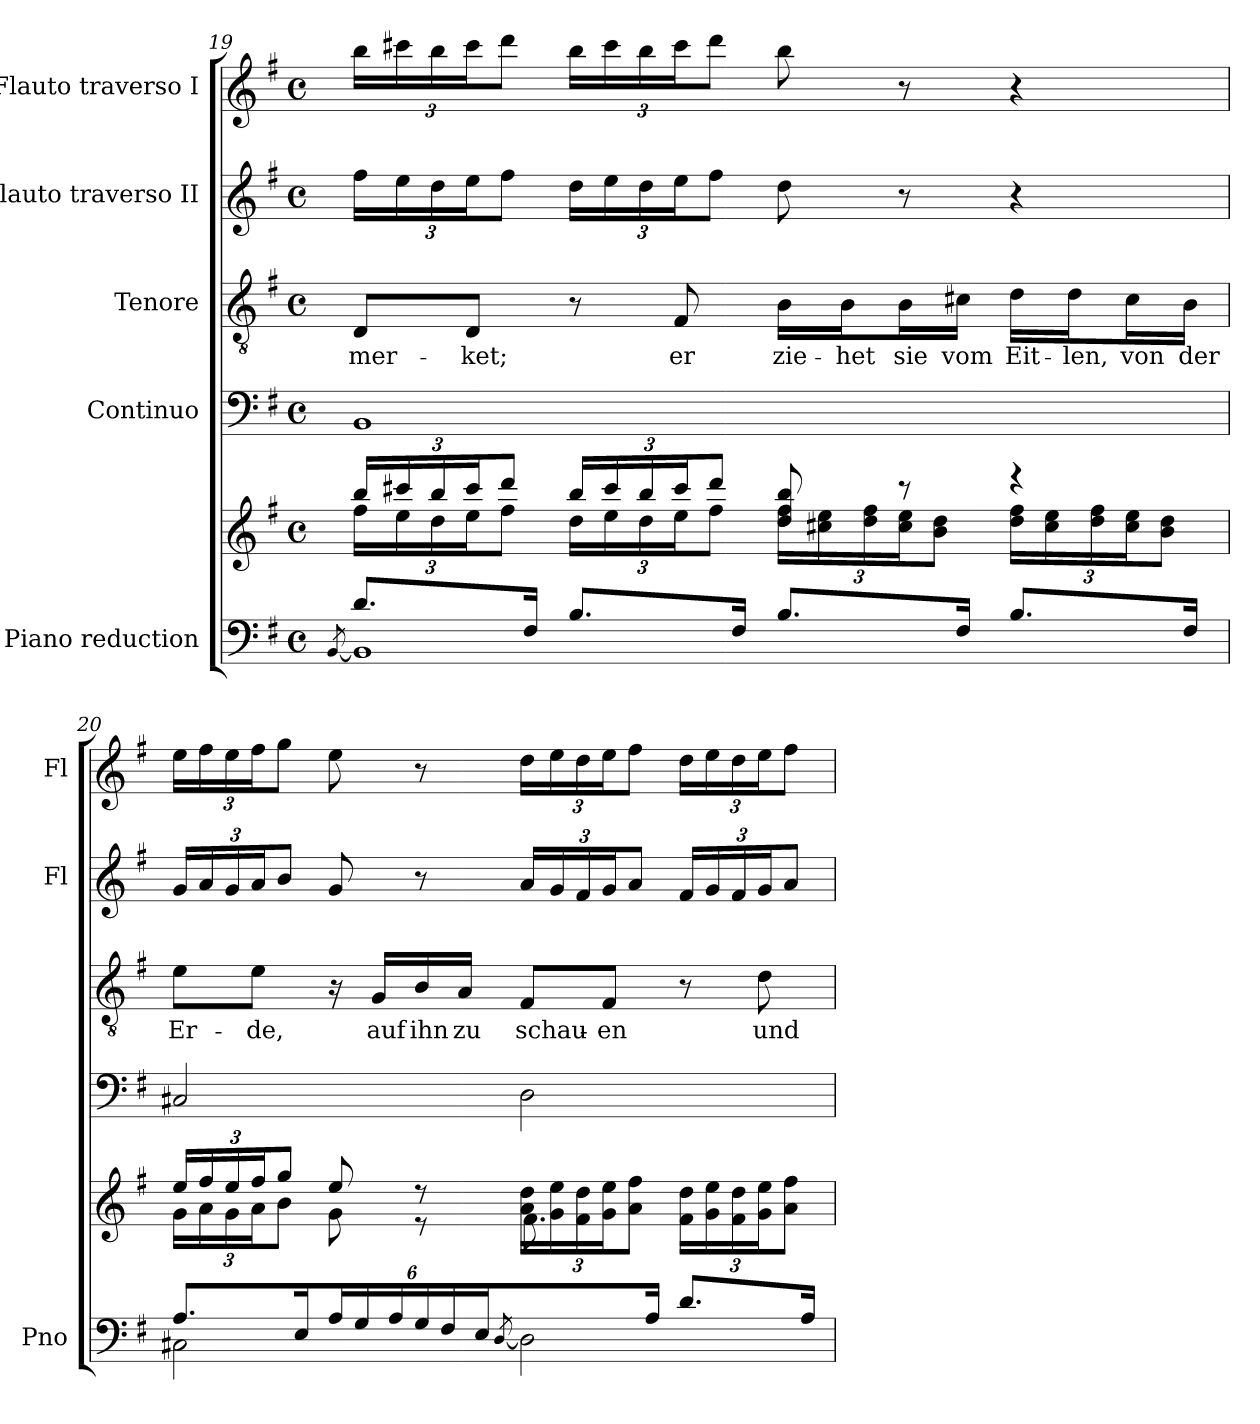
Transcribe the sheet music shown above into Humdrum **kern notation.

**kern	**kern	**kern	**kern	**text	**kern	**kern
*part5	*part5	*part4	*part3	*part3	*part2	*part1
*staff6	*staff5	*staff4	*staff3	*staff3	*staff2	*staff1
*I"Piano reduction	*	*I"Continuo	*I"Tenore	*	*I"Flauto traverso II	*I"Flauto traverso I
*I'Pno	*	*	*	*	*I'Fl	*I'Fl
*clefF4	*clefG2	*clefF4	*clefGv2	*	*clefG2	*clefG2
*k[f#]	*k[f#]	*k[f#]	*k[f#]	*	*k[f#]	*k[f#]
*M4/4	*M4/4	*M4/4	*M4/4	*	*M4/4	*M4/4
*met(c)	*met(c)	*met(c)	*met(c)	*	*met(c)	*met(c)
=19	=19	=19	=19	=19	=19	=19
*^	*	*	*	*	*	*
.	[<8qBB/	.	.	.	.	.	.
*	*	*Xbrackettup	*	*	*	*	*
*	*	*^	*	*	*	*	*
!	!	!	!	!	!	!LO:LY:b	!	!
*	*	*	*	*	*	*	*Xbrackettup	*Xbrackettup
8.d/L	1BB]	24bb/LL	24ff#\LL	1BB	8D/L	mer-	24ff#\LL	24bb\LL
.	.	24ccc#X/	24ee\	.	.	.	24ee\	24ccc#X\
.	.	24bb/	24dd\	.	.	.	24dd\	24bb\
!	!	!	!	!	!	!LO:LY:b	!	!
.	.	24ccc#/J	24ee\J	.	8D/J	-ket;	24ee\J	24ccc#\J
.	.	12ddd/J	12ff#\J	.	.	.	12ff#\J	12ddd\J
16F#/Jk	.	.	.	.	.	.	.	.
8.B/L	.	24bb/LL	24dd\LL	.	8r	.	24dd\LL	24bb\LL
.	.	24ccc#/	24ee\	.	.	.	24ee\	24ccc#\
.	.	24bb/	24dd\	.	.	.	24dd\	24bb\
!	!	!	!	!	!	!LO:LY:b	!	!
.	.	24ccc#/J	24ee\J	.	8F#/	er	24ee\J	24ccc#\J
.	.	12ddd/J	12ff#\J	.	.	.	12ff#\J	12ddd\J
16F#/Jk	.	.	.	.	.	.	.	.
!	!	!	!	!	!	!LO:LY:b	!	!
8.B/L	.	8dd/ 8bb/	24dd\ 24ff#\LL	.	16B\LL	zie-	8dd\	8bb\
.	.	.	24cc#X\ 24ee\	.	.	.	.	.
!	!	!	!	!	!	!LO:LY:b	!	!
.	.	.	.	.	16B\J	-het	.	.
.	.	.	24dd\ 24ff#\	.	.	.	.	.
!	!	!	!	!	!	!LO:LY:b	!	!
.	.	8r	24cc#\ 24ee\J	.	16B\L	sie	8r	8r
.	.	.	12b\ 12dd\J	.	.	.	.	.
!	!	!	!	!	!	!LO:LY:b	!	!
16F#/Jk	.	.	.	.	16c#X\JJ	vom	.	.
!	!	!	!	!	!	!LO:LY:b	!	!
8.B/L	.	4r	24dd\ 24ff#\LL	.	16d\LL	Eit-	4r	4r
.	.	.	24cc#\ 24ee\	.	.	.	.	.
!	!	!	!	!	!	!LO:LY:b	!	!
.	.	.	.	.	16d\J	-len,	.	.
.	.	.	24dd\ 24ff#\	.	.	.	.	.
!	!	!	!	!	!	!LO:LY:b	!	!
.	.	.	24cc#\ 24ee\J	.	16c#\L	von	.	.
.	.	.	12b\ 12dd\J	.	.	.	.	.
!	!	!	!	!	!	!LO:LY:b	!	!
16F#/Jk	.	.	.	.	16B\JJ	der	.	.
!!LO:LB:g=z
=20	=20	=20	=20	=20	=20	=20	=20	=20
*	*	*	*^	*	*	*	*	*
!	!	!	!	!	!	!	!LO:LY:b	!	!
8.A/L	2C#X\	24ee/LL	24g\LL	2ryy	2C#X/	8e\L	Er-	24g/LL	24ee\LL
.	.	24ff#/	24a\	.	.	.	.	24a/	24ff#\
.	.	24ee/	24g\	.	.	.	.	24g/	24ee\
!	!	!	!	!	!	!	!LO:LY:b	!	!
.	.	24ff#/J	24a\J	.	.	8e\J	-de,	24a/J	24ff#\J
.	.	12gg/J	12b\J	.	.	.	.	12b/J	12gg\J
16E/Jk	.	.	.	.	.	.	.	.	.
*Xbrackettup	*	*	*	*	*	*	*	*	*
24A/LL	.	8ee/	8g\	.	.	16r	.	8g/	8ee\
24G/	.	.	.	.	.	.	.	.	.
!	!	!	!	!	!	!	!LO:LY:b	!	!
.	.	.	.	.	.	16G/LL	auf	.	.
24A/	.	.	.	.	.	.	.	.	.
!	!	!	!	!	!	!	!LO:LY:b	!	!
24G/	.	8r	8r	.	.	16B/	ihn	8r	8r
24F#/	.	.	.	.	.	.	.	.	.
!	!	!	!	!	!	!	!LO:LY:b	!	!
.	.	.	.	.	.	16A/JJ	zu	.	.
24E/JJ	.	.	.	.	.	.	.	.	.
.	[<8qD/	.	.	.	.	.	.	.	.
!	!	!	!	!	!	!	!LO:LY:b	!	!
8.ryy	2D\]	24a\ 24dd\LL	2ryy	8.f#\L	2D\	8F#/L	schau-	24a/LL	24dd\LL
.	.	24g\ 24ee\	.	.	.	.	.	24g/	24ee\
.	.	24f#\ 24dd\	.	.	.	.	.	24f#/	24dd\
!	!	!	!	!	!	!	!LO:LY:b	!	!
.	.	24g\ 24ee\J	.	.	.	8F#/J	-en	24g/J	24ee\J
.	.	12a\ 12ff#\J	.	.	.	.	.	12a/J	12ff#\J
16A/Jk	.	.	.	4ryy	.	.	.	.	.
8.d/L	.	24f#\ 24dd\LL	.	.	.	8r	.	24f#/LL	24dd\LL
.	.	24g\ 24ee\	.	.	.	.	.	24g/	24ee\
.	.	24f#\ 24dd\	.	.	.	.	.	24f#/	24dd\
!	!	!	!	!	!	!	!LO:LY:b	!	!
.	.	24g\ 24ee\J	.	.	.	8d\	und	24g/J	24ee\J
.	.	12a\ 12ff#\J	.	.	.	.	.	12a/J	12ff#\J
16A/Jk	.	.	.	16ryy	.	.	.	.	.
*v	*v	*	*	*	*	*	*	*	*
*	*v	*v	*v	*	*	*	*	*
=	=	=	=	=	=	=
*-	*-	*-	*-	*-	*-	*-
